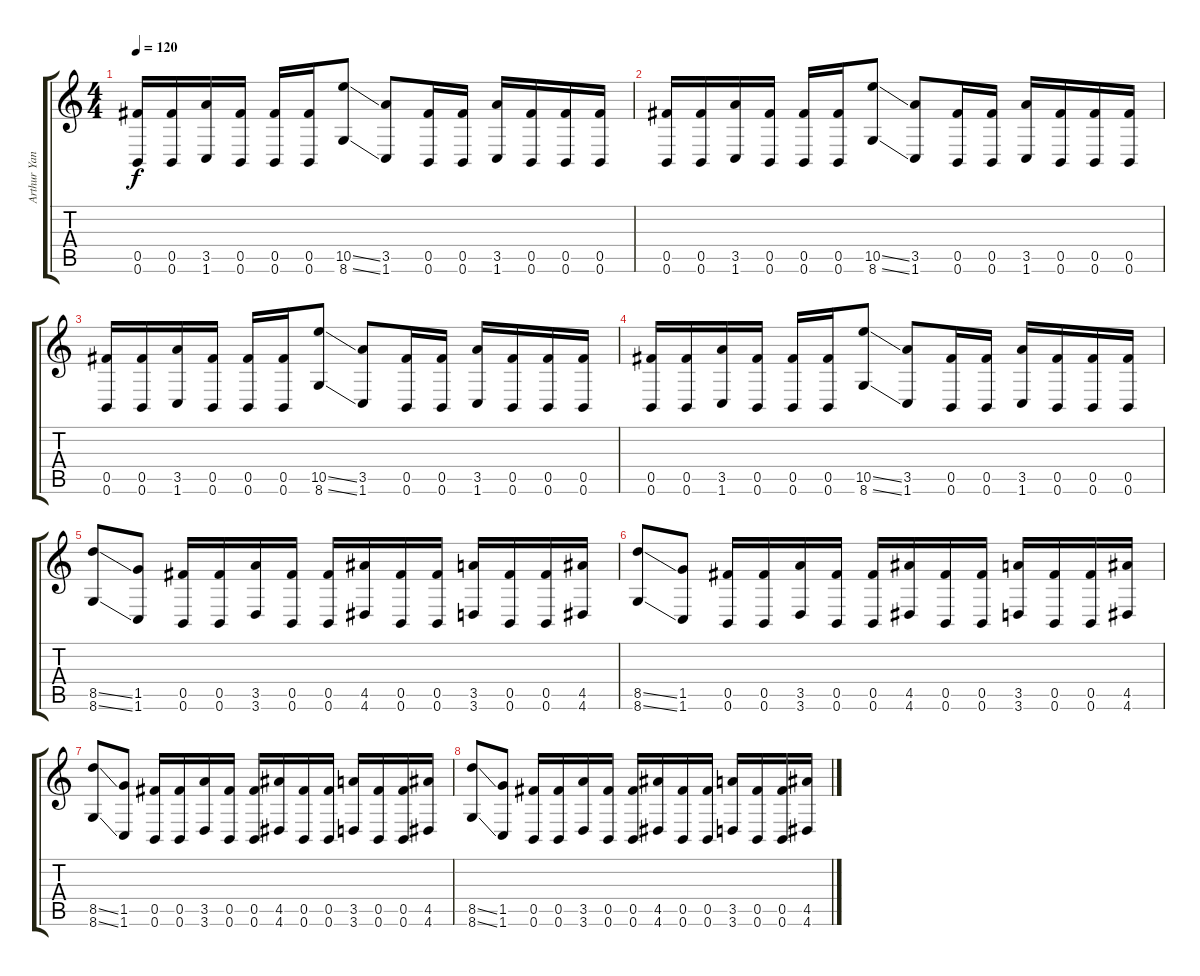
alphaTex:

\track ("Arthur Yanthar" "Arthur Yan") {instrument distortionguitar}
\staff {score tabs}
\tuning (Db4 Ab3 E3 B2 Gb3 B1) {hide}
\ts (4 4)
\tempo 120
\clef g2
\ks c
(0.5 0.6).16{dy f} (0.5 0.6).16 (3.5 1.6).16 (0.5 0.6).16 (0.5 0.6).16 (0.5 0.6).16 (10.5{ss} 8.6{ss}).8 (3.5 1.6).8 (0.5 0.6).16 (0.5 0.6).16 (3.5 1.6).16 (0.5 0.6).16 (0.5 0.6).16 (0.5 0.6).16 |
(0.5 0.6).16 (0.5 0.6).16 (3.5 1.6).16 (0.5 0.6).16 (0.5 0.6).16 (0.5 0.6).16 (10.5{ss} 8.6{ss}).8 (3.5 1.6).8 (0.5 0.6).16 (0.5 0.6).16 (3.5 1.6).16 (0.5 0.6).16 (0.5 0.6).16 (0.5 0.6).16 |
(0.5 0.6).16 (0.5 0.6).16 (3.5 1.6).16 (0.5 0.6).16 (0.5 0.6).16 (0.5 0.6).16 (10.5{ss} 8.6{ss}).8 (3.5 1.6).8 (0.5 0.6).16 (0.5 0.6).16 (3.5 1.6).16 (0.5 0.6).16 (0.5 0.6).16 (0.5 0.6).16 |
(0.5 0.6).16 (0.5 0.6).16 (3.5 1.6).16 (0.5 0.6).16 (0.5 0.6).16 (0.5 0.6).16 (10.5{ss} 8.6{ss}).8 (3.5 1.6).8 (0.5 0.6).16 (0.5 0.6).16 (3.5 1.6).16 (0.5 0.6).16 (0.5 0.6).16 (0.5 0.6).16 |
(8.5{ss} 8.6{ss}).8 (1.5 1.6).8 (0.5 0.6).16 (0.5 0.6).16 (3.5 3.6).16 (0.5 0.6).16 (0.5 0.6).16 (4.5 4.6).16 (0.5 0.6).16 (0.5 0.6).16 (3.5 3.6).16 (0.5 0.6).16 (0.5 0.6).16 (4.5 4.6).16 |
(8.5{ss} 8.6{ss}).8 (1.5 1.6).8 (0.5 0.6).16 (0.5 0.6).16 (3.5 3.6).16 (0.5 0.6).16 (0.5 0.6).16 (4.5 4.6).16 (0.5 0.6).16 (0.5 0.6).16 (3.5 3.6).16 (0.5 0.6).16 (0.5 0.6).16 (4.5 4.6).16 |
(8.5{ss} 8.6{ss}).8 (1.5 1.6).8 (0.5 0.6).16 (0.5 0.6).16 (3.5 3.6).16 (0.5 0.6).16 (0.5 0.6).16 (4.5 4.6).16 (0.5 0.6).16 (0.5 0.6).16 (3.5 3.6).16 (0.5 0.6).16 (0.5 0.6).16 (4.5 4.6).16 |
(8.5{ss} 8.6{ss}).8 (1.5 1.6).8 (0.5 0.6).16 (0.5 0.6).16 (3.5 3.6).16 (0.5 0.6).16 (0.5 0.6).16 (4.5 4.6).16 (0.5 0.6).16 (0.5 0.6).16 (3.5 3.6).16 (0.5 0.6).16 (0.5 0.6).16 (4.5 4.6).16
